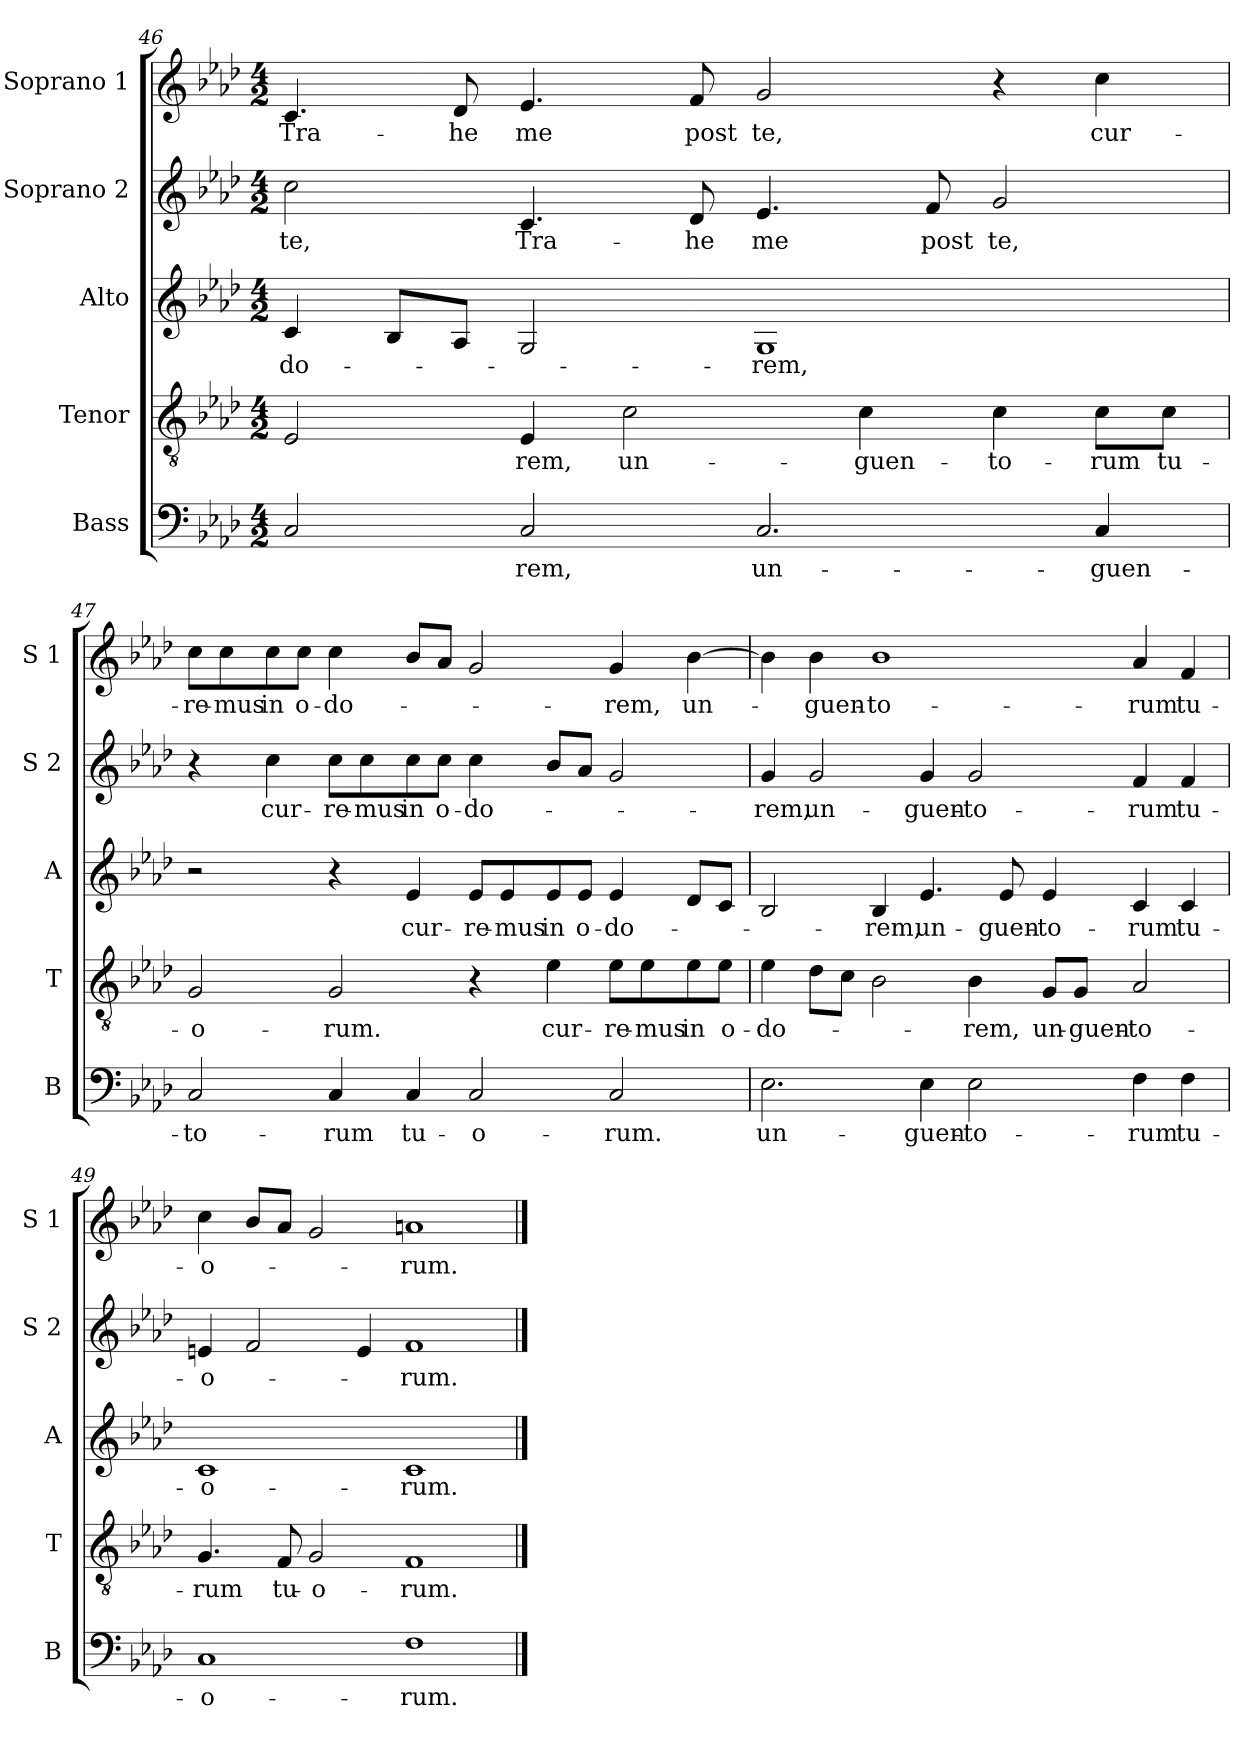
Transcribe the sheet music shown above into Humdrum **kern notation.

**kern	**text	**kern	**text	**kern	**text	**kern	**text	**kern	**text
*part5	*part5	*part4	*part4	*part3	*part3	*part2	*part2	*part1	*part1
*staff5	*staff5	*staff4	*staff4	*staff3	*staff3	*staff2	*staff2	*staff1	*staff1
*I"Bass	*	*I"Tenor	*	*I"Alto	*	*I"Soprano 2	*	*I"Soprano 1	*
*I'B	*	*I'T	*	*I'A	*	*I'S 2	*	*I'S 1	*
!!LO:PB:g=z
*clefF4	*	*clefGv2	*	*clefG2	*	*clefG2	*	*clefG2	*
*k[b-e-a-d-]	*	*k[b-e-a-d-]	*	*k[b-e-a-d-]	*	*k[b-e-a-d-]	*	*k[b-e-a-d-]	*
*A-:	*	*A-:	*	*A-:	*	*A-:	*	*A-:	*
*M4/2	*	*M4/2	*	*M4/2	*	*M4/2	*	*M4/2	*
=46	=46	=46	=46	=46	=46	=46	=46	=46	=46
!	!	!	!	!	!LO:LY:b	!	!LO:LY:b	!	!LO:LY:b
2C/	.	2E-/	.	4c/	-do-	2cc\	te,	4.c/	Tra-
.	.	.	.	8B-/L	.	.	.	.	.
!	!	!	!	!	!	!	!	!	!LO:LY:b
.	.	.	.	8A-/J	.	.	.	8d-/	-he
!	!LO:LY:b	!	!LO:LY:b	!	!	!	!LO:LY:b	!	!LO:LY:b
2C/	-rem,	4E-/	-rem,	2G/	.	4.c/	Tra-	4.e-/	me
!	!	!	!LO:LY:b	!	!	!	!	!	!
.	.	2c\	un-	.	.	.	.	.	.
!	!	!	!	!	!	!	!LO:LY:b	!	!LO:LY:b
.	.	.	.	.	.	8d-/	-he	8f/	post
!	!LO:LY:b	!	!	!	!LO:LY:b	!	!LO:LY:b	!	!LO:LY:b
2.C/	un-	.	.	1G	-rem,	4.e-/	me	2g/	te,
!	!	!	!LO:LY:b	!	!	!	!	!	!
.	.	4c\	-guen-	.	.	.	.	.	.
!	!	!	!	!	!	!	!LO:LY:b	!	!
.	.	.	.	.	.	8f/	post	.	.
!	!	!	!LO:LY:b	!	!	!	!LO:LY:b	!	!
.	.	4c\	-to-	.	.	2g/	te,	4r	.
!	!LO:LY:b	!	!LO:LY:b	!	!	!	!	!	!LO:LY:b
4C/	-guen-	8c\L	-rum	.	.	.	.	4cc\	cur-
!	!	!	!LO:LY:b	!	!	!	!	!	!
.	.	8c\J	tu-	.	.	.	.	.	.
=47	=47	=47	=47	=47	=47	=47	=47	=47	=47
!	!LO:LY:b	!	!LO:LY:b	!	!	!	!	!	!LO:LY:b
2C/	-to-	2G/	-o-	2r	.	4r	.	8cc\L	-re-
!	!	!	!	!	!	!	!	!	!LO:LY:b
.	.	.	.	.	.	.	.	8cc\	-mus
!	!	!	!	!	!	!	!LO:LY:b	!	!LO:LY:b
.	.	.	.	.	.	4cc\	cur-	8cc\	in
!	!	!	!	!	!	!	!	!	!LO:LY:b
.	.	.	.	.	.	.	.	8cc\J	o-
!	!LO:LY:b	!	!LO:LY:b	!	!	!	!LO:LY:b	!	!LO:LY:b
4C/	-rum	2G/	-rum.	4r	.	8cc\L	-re-	4cc\	-do-
!	!	!	!	!	!	!	!LO:LY:b	!	!
.	.	.	.	.	.	8cc\	-mus	.	.
!	!LO:LY:b	!	!	!	!LO:LY:b	!	!LO:LY:b	!	!
4C/	tu-	.	.	4e-/	cur-	8cc\	in	8b-/L	.
!	!	!	!	!	!	!	!LO:LY:b	!	!
.	.	.	.	.	.	8cc\J	o-	8a-/J	.
!	!LO:LY:b	!	!	!	!LO:LY:b	!	!LO:LY:b	!	!
2C/	-o-	4r	.	8e-/L	-re-	4cc\	-do-	2g/	.
!	!	!	!	!	!LO:LY:b	!	!	!	!
.	.	.	.	8e-/	-mus	.	.	.	.
!	!	!	!LO:LY:b	!	!LO:LY:b	!	!	!	!
.	.	4e-\	cur-	8e-/	in	8b-/L	.	.	.
!	!	!	!	!	!LO:LY:b	!	!	!	!
.	.	.	.	8e-/J	o-	8a-/J	.	.	.
!	!LO:LY:b	!	!LO:LY:b	!	!LO:LY:b	!	!	!	!LO:LY:b
2C/	-rum.	8e-\L	-re-	4e-/	-do-	2g/	.	4g/	-rem,
!	!	!	!LO:LY:b	!	!	!	!	!	!
.	.	8e-\	-mus	.	.	.	.	.	.
!	!	!	!LO:LY:b	!	!	!	!	!	!LO:LY:b
.	.	8e-\	in	8d-/L	.	.	.	[4b-\	un-
!	!	!	!LO:LY:b	!	!	!	!	!	!
.	.	8e-\J	o-	8c/J	.	.	.	.	.
!!LO:LB:g=z
=48	=48	=48	=48	=48	=48	=48	=48	=48	=48
!	!LO:LY:b	!	!LO:LY:b	!	!	!	!LO:LY:b	!	!
2.E-\	un-	4e-\	-do-	2B-/	.	4g/	-rem,	4b-\]	.
!	!	!	!	!	!	!	!LO:LY:b	!	!LO:LY:b
.	.	8d-\L	.	.	.	2g/	un-	4b-\	-guen-
.	.	8c\J	.	.	.	.	.	.	.
!	!	!	!	!	!LO:LY:b	!	!	!	!LO:LY:b
.	.	2B-\	.	4B-/	-rem,	.	.	1b-	-to-
!	!LO:LY:b	!	!	!	!LO:LY:b	!	!LO:LY:b	!	!
4E-\	-guen-	.	.	4.e-/	un-	4g/	-guen-	.	.
!	!LO:LY:b	!	!LO:LY:b	!	!	!	!LO:LY:b	!	!
2E-\	-to-	4B-\	-rem,	.	.	2g/	-to-	.	.
!	!	!	!	!	!LO:LY:b	!	!	!	!
.	.	.	.	8e-/	-guen-	.	.	.	.
!	!	!	!LO:LY:b	!	!LO:LY:b	!	!	!	!
.	.	8G/L	un-	4e-/	-to-	.	.	.	.
!	!	!	!LO:LY:b	!	!	!	!	!	!
.	.	8G/J	-guen-	.	.	.	.	.	.
!	!LO:LY:b	!	!LO:LY:b	!	!LO:LY:b	!	!LO:LY:b	!	!LO:LY:b
4F\	-rum	2A-/	-to-	4c/	-rum	4f/	-rum	4a-/	-rum
!	!LO:LY:b	!	!	!	!LO:LY:b	!	!LO:LY:b	!	!LO:LY:b
4F\	tu-	.	.	4c/	tu-	4f/	tu-	4f/	tu-
=49	=49	=49	=49	=49	=49	=49	=49	=49	=49
!	!LO:LY:b	!	!LO:LY:b	!	!LO:LY:b	!	!LO:LY:b	!	!LO:LY:b
1C	-o-	4.G/	-rum	1c	-o-	4en/	-o-	4cc\	-o-
.	.	.	.	.	.	2f/	.	8b-/L	.
!	!	!	!LO:LY:b	!	!	!	!	!	!
.	.	8F/	tu-	.	.	.	.	8a-/J	.
!	!	!	!LO:LY:b	!	!	!	!	!	!
.	.	2G/	-o-	.	.	.	.	2g/	.
.	.	.	.	.	.	4e/	.	.	.
!	!LO:LY:b	!	!LO:LY:b	!	!LO:LY:b	!	!LO:LY:b	!	!LO:LY:b
1F	-rum.	1F	-rum.	1c	-rum.	1f	-rum.	1an	-rum.
==	==	==	==	==	==	==	==	==	==
*-	*-	*-	*-	*-	*-	*-	*-	*-	*-
